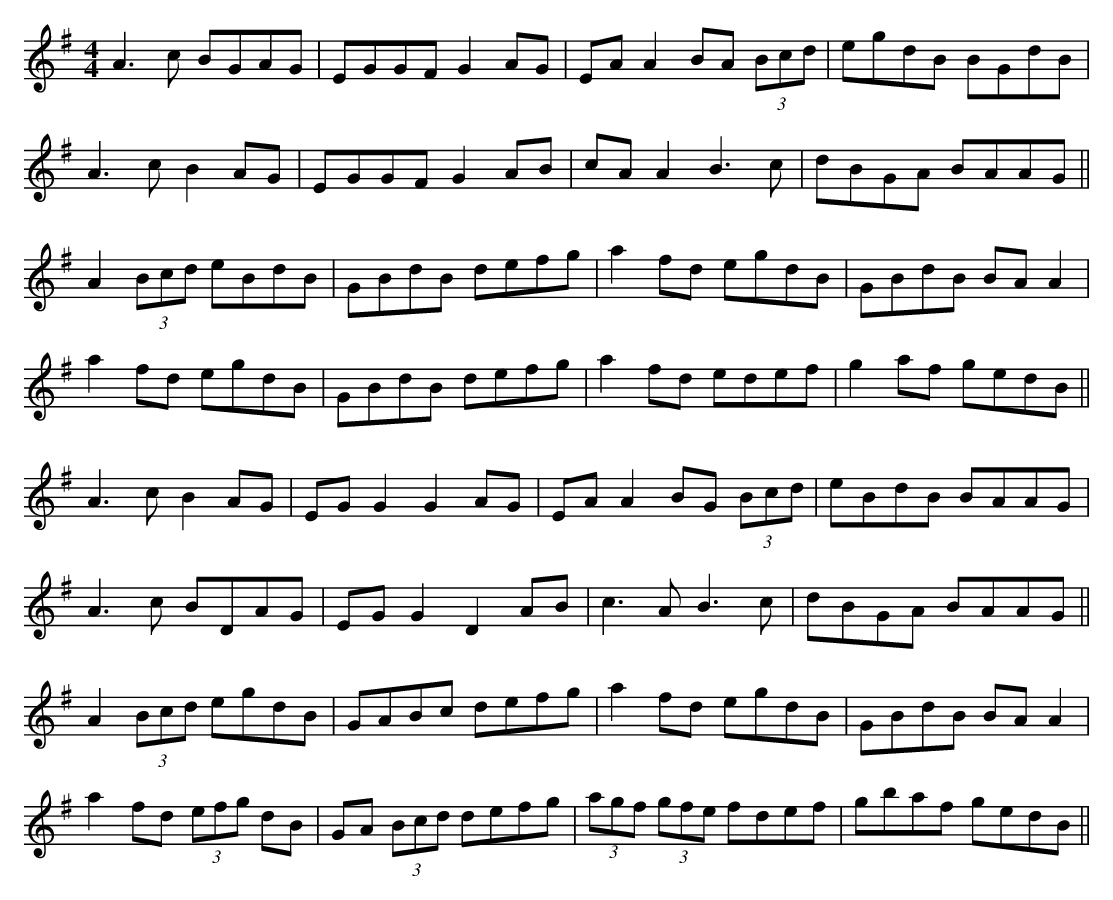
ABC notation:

X:1
M:4/4
K:Ador
A3c BGAG|EGGF G2 AG|EA A2 BA (3Bcd|egdB BGdB|
A3c B2 AG|EGGF G2 AB|cA A2 B3c|dBGA BAAG||
A2 (3Bcd eBdB|GBdB defg|a2 fd egdB|GBdB BA A2|
a2 fd egdB|GBdB defg|a2 fd edef|g2 af gedB||
A3c B2 AG|EG G2 G2 AG|EA A2 BG (3Bcd|eBdB BAAG|
A3c BDAG|EG G2 D2 AB|c3A B3c|dBGA BAAG||
A2 (3Bcd egdB|GABc defg|a2 fd egdB|GBdB BA A2|
a2 fd (3efg dB|GA (3Bcd defg|(3agf (3gfe fdef|gbaf gedB||
